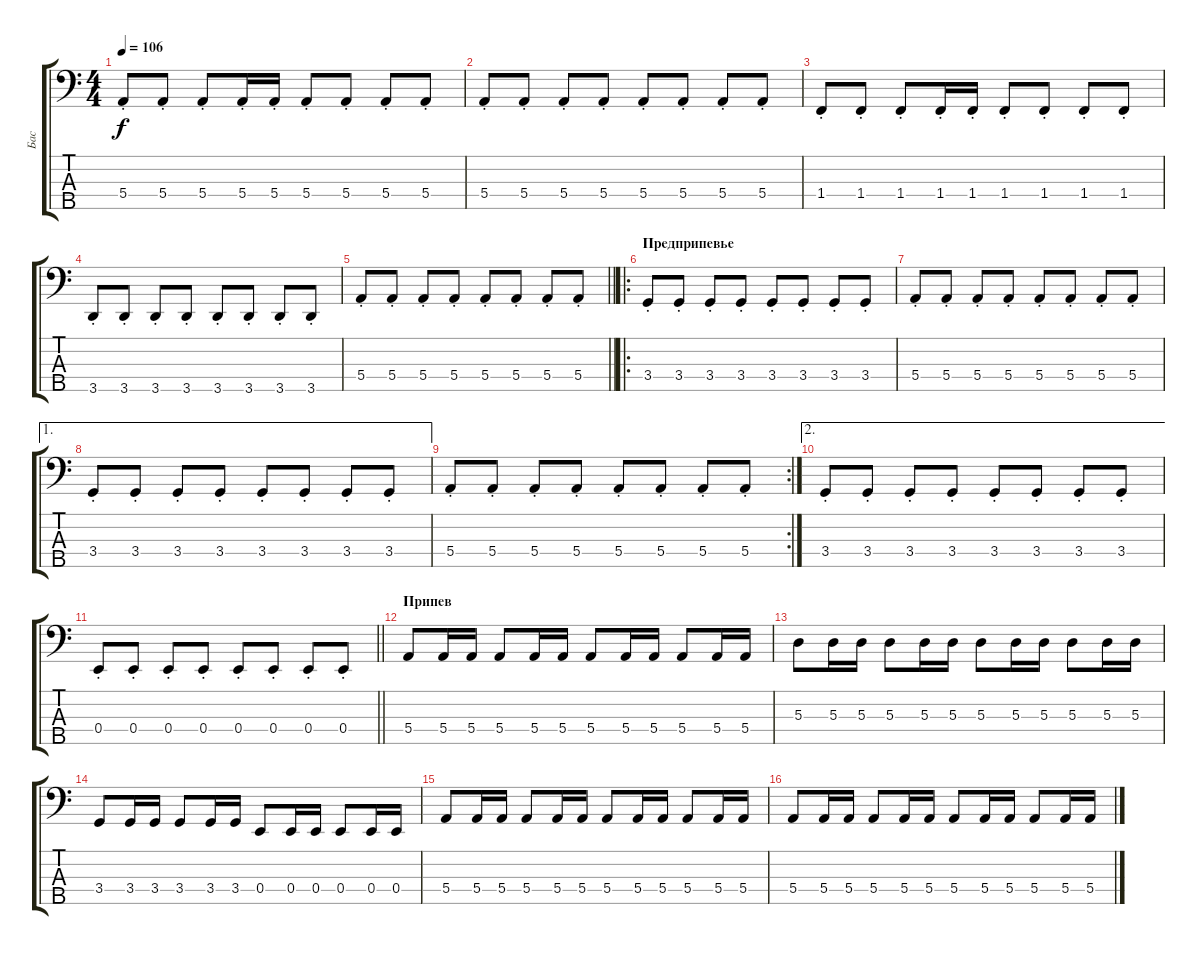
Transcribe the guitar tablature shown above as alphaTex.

\track ("Бас" "Бас") {instrument electricbassfinger}
\staff {score tabs}
\tuning (G2 D2 A1 E1 B0) {hide}
\ts (4 4)
\tempo 106
\clef f4
\ks c
5.4{st}.8{dy f} 5.4{st}.8 5.4{st}.8 5.4{st}.16 5.4{st}.16 5.4{st}.8 5.4{st}.8 5.4{st}.8 5.4{st}.8 |
5.4{st}.8 5.4{st}.8 5.4{st}.8 5.4{st}.8 5.4{st}.8 5.4{st}.8 5.4{st}.8 5.4{st}.8 |
1.4{st}.8 1.4{st}.8 1.4{st}.8 1.4{st}.16 1.4{st}.16 1.4{st}.8 1.4{st}.8 1.4{st}.8 1.4{st}.8 |
3.5{st}.8 3.5{st}.8 3.5{st}.8 3.5{st}.8 3.5{st}.8 3.5{st}.8 3.5{st}.8 3.5{st}.8 |
\barLineRight lightlight
5.4{st}.8 5.4{st}.8 5.4{st}.8 5.4{st}.8 5.4{st}.8 5.4{st}.8 5.4{st}.8 5.4{st}.8 |
\ro
\section ("" "Предприпевье")
3.4{st}.8 3.4{st}.8 3.4{st}.8 3.4{st}.8 3.4{st}.8 3.4{st}.8 3.4{st}.8 3.4{st}.8 |
5.4{st}.8 5.4{st}.8 5.4{st}.8 5.4{st}.8 5.4{st}.8 5.4{st}.8 5.4{st}.8 5.4{st}.8 |
\ae 1
3.4{st}.8 3.4{st}.8 3.4{st}.8 3.4{st}.8 3.4{st}.8 3.4{st}.8 3.4{st}.8 3.4{st}.8 |
\rc 2
5.4{st}.8 5.4{st}.8 5.4{st}.8 5.4{st}.8 5.4{st}.8 5.4{st}.8 5.4{st}.8 5.4{st}.8 |
\ae 2
3.4{st}.8 3.4{st}.8 3.4{st}.8 3.4{st}.8 3.4{st}.8 3.4{st}.8 3.4{st}.8 3.4{st}.8 |
\barLineRight lightlight
0.4{st}.8 0.4{st}.8 0.4{st}.8 0.4{st}.8 0.4{st}.8 0.4{st}.8 0.4{st}.8 0.4{st}.8 |
\section ("" "Припев")
5.4.8 5.4.16 5.4.16 5.4.8 5.4.16 5.4.16 5.4.8 5.4.16 5.4.16 5.4.8 5.4.16 5.4.16 |
5.3.8 5.3.16 5.3.16 5.3.8 5.3.16 5.3.16 5.3.8 5.3.16 5.3.16 5.3.8 5.3.16 5.3.16 |
3.4.8 3.4.16 3.4.16 3.4.8 3.4.16 3.4.16 0.4.8 0.4.16 0.4.16 0.4.8 0.4.16 0.4.16 |
5.4.8 5.4.16 5.4.16 5.4.8 5.4.16 5.4.16 5.4.8 5.4.16 5.4.16 5.4.8 5.4.16 5.4.16 |
5.4.8 5.4.16 5.4.16 5.4.8 5.4.16 5.4.16 5.4.8 5.4.16 5.4.16 5.4.8 5.4.16 5.4.16
